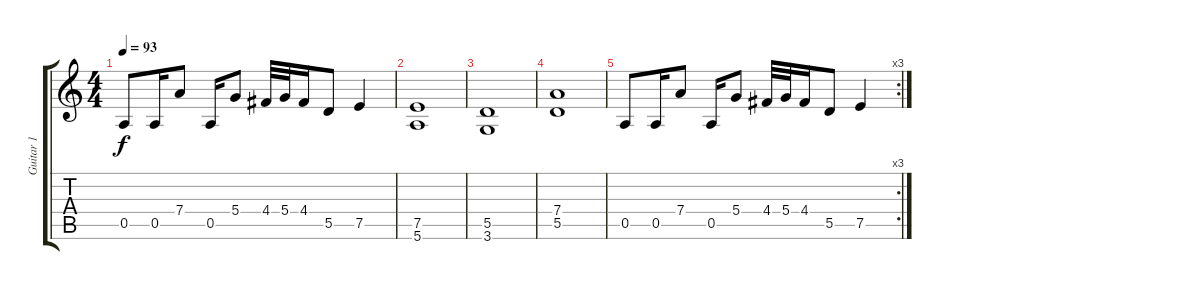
\track ("Guitar 1" "Guitar 1") {instrument distortionguitar}
\staff {score tabs}
\tuning (E4 B3 G3 D3 A2 E2) {hide}
\ts (4 4)
\tempo 93
\clef g2
\ks c
0.5.8{dy f} 0.5.16 7.4.8 0.5.16 5.4.8 4.4.32 5.4.32 4.4.16 5.5.8 7.5.4 |
(7.5 5.6).1 |
(5.5 3.6).1 |
(7.4 5.5).1 |
\rc 3
0.5.8 0.5.16 7.4.8 0.5.16 5.4.8 4.4.32 5.4.32 4.4.16 5.5.8 7.5.4
